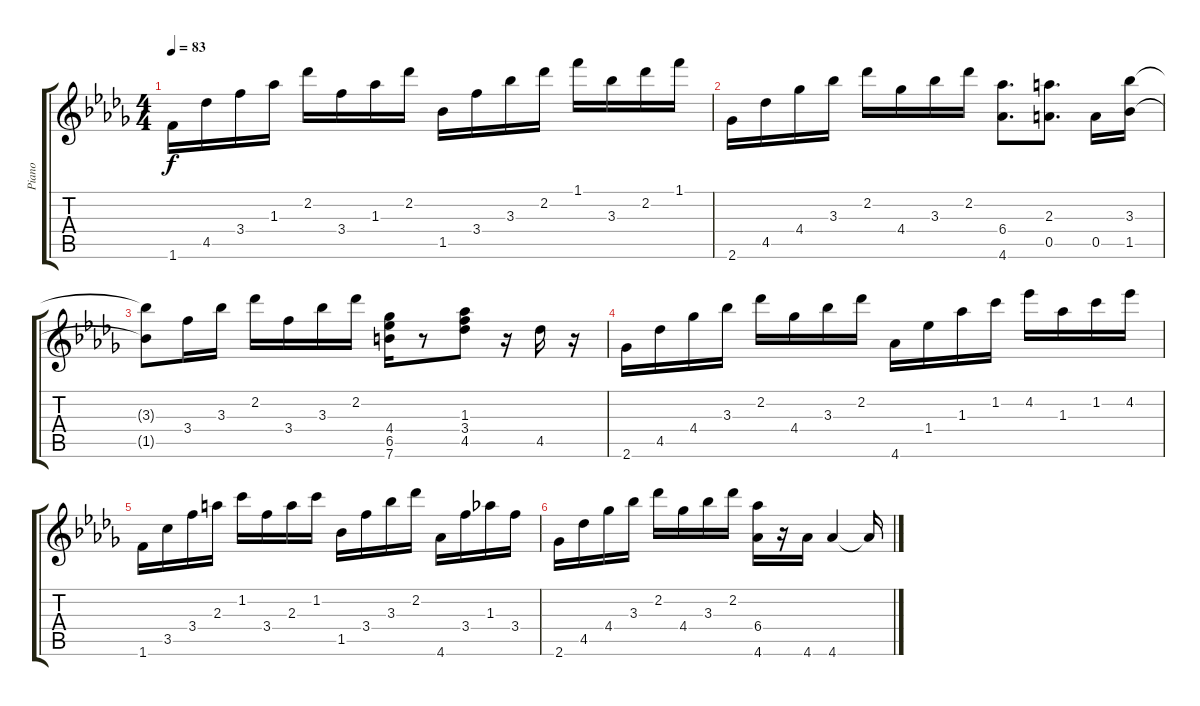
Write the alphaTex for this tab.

\track ("Piano" "Piano") {instrument acousticgrandpiano}
\staff {score tabs}
\tuning (E6 B5 G5 D5 A4 E4) {hide}
\ts (4 4)
\tempo 83
\clef g2
\ks db
1.6.16{dy f} 4.5.16 3.4.16 1.3.16 2.2.16 3.4.16 1.3.16 2.2.16 1.5.16 3.4.16 3.3.16 2.2.16 1.1.16 3.3.16 2.2.16 1.1.16 |
2.6.16 4.5.16 4.4.16 3.3.16 2.2.16 4.4.16 3.3.16 2.2.16 (6.4 4.6).8{d} (2.3 0.5).8{d} 0.5.16 (3.3 1.5).16 |
(3.3{t} 1.5{t}).8 3.4.16 3.3.16 2.2.16 3.4.16 3.3.16 2.2.16 (4.4 6.5 7.6).16 r.8 (1.3 3.4 4.5).8 r.16 4.5.16 r.16 |
2.6.16 4.5.16 4.4.16 3.3.16 2.2.16 4.4.16 3.3.16 2.2.16 4.6.16 1.4.16 1.3.16 1.2.16 4.2.16 1.3.16 1.2.16 4.2.16 |
1.6.16 3.5.16 3.4.16 2.3.16 1.2.16 3.4.16 2.3.16 1.2.16 1.5.16 3.4.16 3.3.16 2.2.16 4.6.16 3.4.16 1.3.16 3.4.16 |
2.6.16 4.5.16 4.4.16 3.3.16 2.2.16 4.4.16 3.3.16 2.2.16 (6.4 4.6).16 r.16 4.6.16 4.6.4 4.6{t}.16
